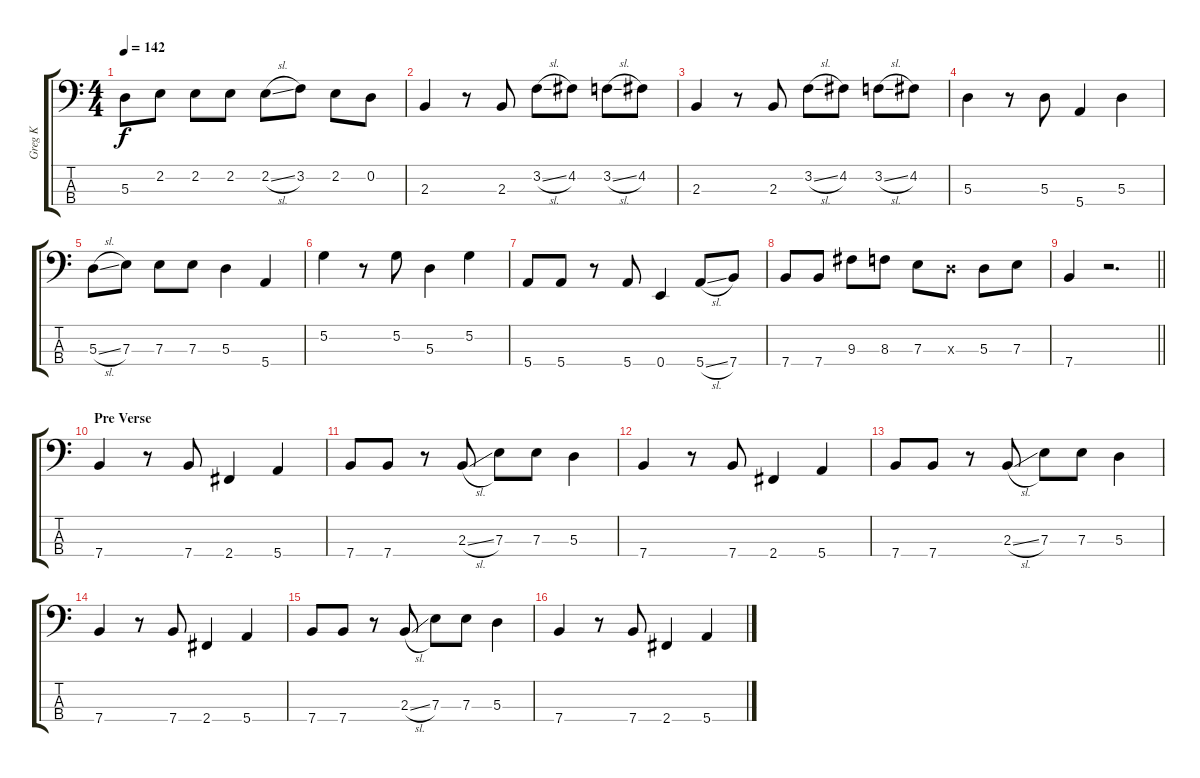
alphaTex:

\track ("Greg K" "Greg K") {instrument electricbassfinger}
\staff {score tabs}
\tuning (G2 D2 A1 E1) {hide}
\ts (4 4)
\tempo 142
\clef f4
\ks c
5.3.8{dy f} 2.2.8 2.2.8 2.2.8 2.2{sl}.8 3.2.8 2.2.8 0.2.8 |
2.3.4 r.8 2.3.8 3.2{sl}.8 4.2.8 3.2{sl}.8 4.2.8 |
2.3.4 r.8 2.3.8 3.2{sl}.8 4.2.8 3.2{sl}.8 4.2.8 |
5.3.4 r.8 5.3.8 5.4.4 5.3.4 |
5.3{sl}.8 7.3.8 7.3.8 7.3.8 5.3.4 5.4.4 |
5.2.4 r.8 5.2.8 5.3.4 5.2.4 |
5.4.8 5.4.8 r.8 5.4.8 0.4.4 5.4{sl}.8 7.4.8 |
7.4.8 7.4.8 9.3.8 8.3.8 7.3.8 5.3{x}.8 5.3.8 7.3.8 |
\barLineRight lightlight
7.4.4 r.2{d} |
\section ("" "Pre Verse ")
7.4.4 r.8 7.4.8 2.4.4 5.4.4 |
7.4.8 7.4.8 r.8 2.3{sl}.8 7.3.8 7.3.8 5.3.4 |
7.4.4 r.8 7.4.8 2.4.4 5.4.4 |
7.4.8 7.4.8 r.8 2.3{sl}.8 7.3.8 7.3.8 5.3.4 |
7.4.4 r.8 7.4.8 2.4.4 5.4.4 |
7.4.8 7.4.8 r.8 2.3{sl}.8 7.3.8 7.3.8 5.3.4 |
7.4.4 r.8 7.4.8 2.4.4 5.4.4
